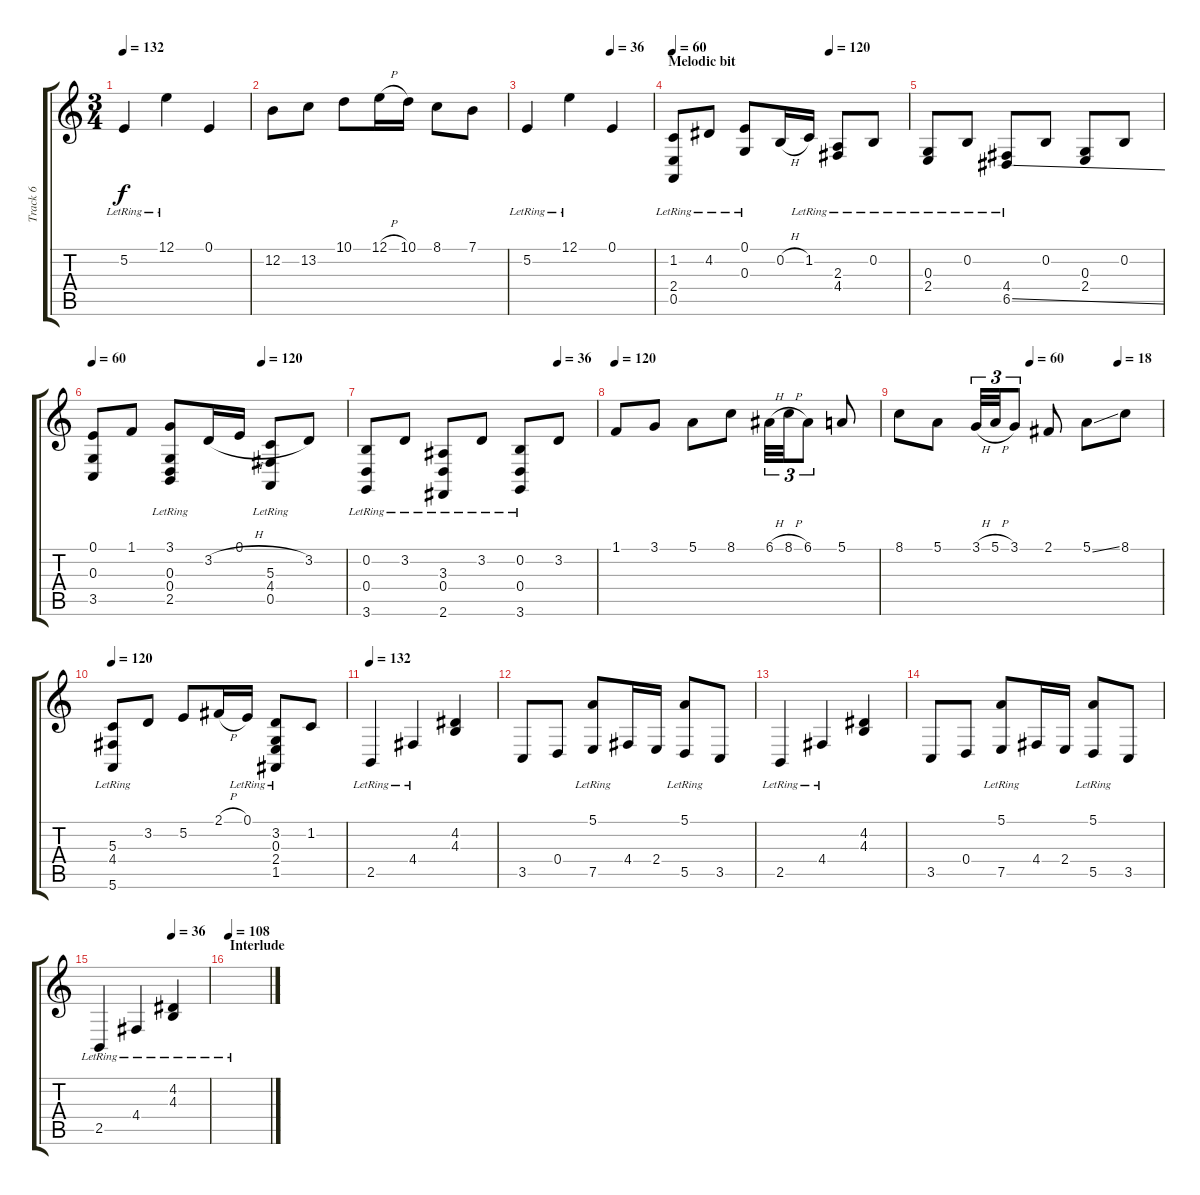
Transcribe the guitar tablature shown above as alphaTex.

\track ("Track 6" "Track 6") {instrument musicbox}
\staff {score tabs}
\tuning (E4 B3 G3 D3 A2 E2) {hide}
\ts (3 4)
\tempo 132
\clef g2
\ks c
5.2{lr}.4{dy f} 12.1{lr}.4 0.1.4 |
12.2.8 13.2.8 10.1.8 12.1{h}.16 10.1.16 8.1.8 7.1.8 |
\tempo (36 0.6666666666666666)
5.2{lr}.4 12.1{lr}.4 0.1.4 |
\section ("" "Melodic bit")
\tempo 60
\tempo (120 0.6666666666666666)
(1.2{lr} 2.4{lr} 0.5{lr}).8{instrument electricgrandpiano} 4.2{lr}.8 (0.1{lr} 0.3{lr}).8 0.2{h}.16 1.2{lr}.16 (2.3 4.4{lr}).8 0.2{lr}.8 |
(0.3{lr} 2.4).8 0.2{lr}.8 (4.4{lr} 6.5{ss}).8 0.2.8 (0.3 2.4).8 0.2.8 |
\tempo 60
\tempo (120 0.6666666666666666)
(0.1 0.3 3.5).8 1.1.8 (3.1 0.3 0.4{lr} 2.5).8 3.2{h}.16 0.1.16 (5.3 4.4{lr} 0.5{lr}).8 3.2.8 |
\tempo (36 0.8333333333333334)
(0.2 0.4{lr} 3.6).8 3.2{lr}.8 (3.3{lr} 0.4{lr} 2.6{lr}).8 3.2{lr}.8 (0.2{lr} 0.4{lr} 3.6{lr}).8 3.2.8 |
\tempo 120
1.1.8 3.1.8 5.1.8 8.1.8 6.1{h}.32{tu (3 2)} 8.1{h}.32{tu (3 2)} 6.1.8{tu (3 2)} 5.1.8 |
\tempo (60 0.5)
\tempo (18 0.8333333333333334)
8.1.8 5.1.8 3.1{h}.32{tu (3 2)} 5.1{h}.32{tu (3 2)} 3.1.8{tu (3 2)} 2.1.8 5.1{ss}.8 8.1.8 |
\tempo 120
(5.3 4.4{lr} 5.6{lr}).8 3.2.8 5.2.8 2.1{h}.16 0.1{lr}.16 (3.2 0.3{lr} 2.4{lr} 1.5{lr}).8 1.2.8 |
\tempo 132
2.5{lr}.4 4.4{lr}.4 (4.2 4.3).4 |
3.5.8 0.4.8 (5.1{lr} 7.5).8 4.4.16 2.4.16 (5.1{lr} 5.5).8 3.5.8 |
2.5{lr}.4 4.4{lr}.4 (4.2 4.3).4 |
3.5.8 0.4.8 (5.1{lr} 7.5).8 4.4.16 2.4.16 (5.1{lr} 5.5).8 3.5.8 |
\tempo (36 0.6666666666666666)
2.5{lr}.4 4.4{lr}.4 (4.2 4.3{lr}).4 |
\section ("" "Interlude")
\tempo 108
